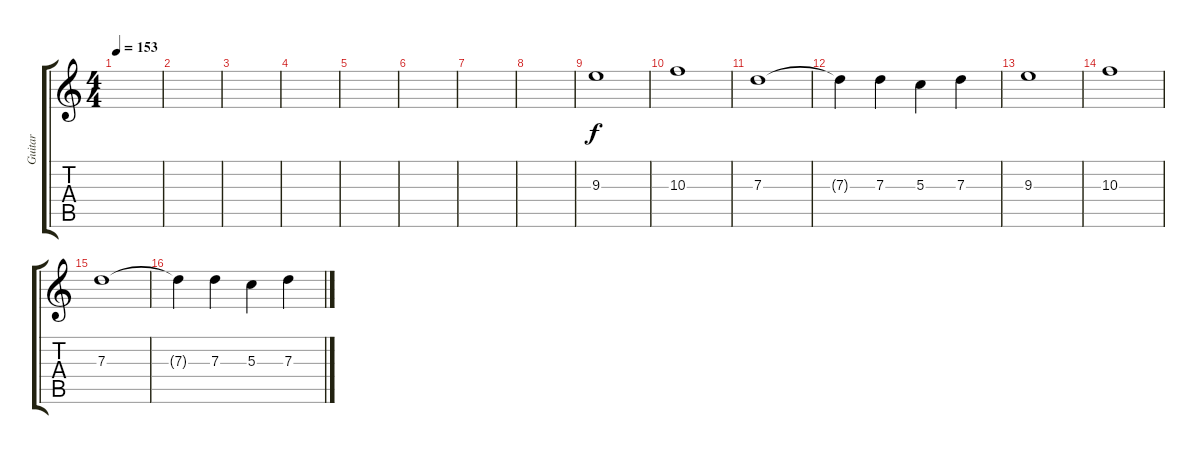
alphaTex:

\track ("Guitar" "Guitar") {instrument distortionguitar}
\staff {score tabs}
\tuning (E4 B3 G3 D3 A2 E2) {hide}
\ts (4 4)
\tempo 153
\clef g2
\ks c
|
|
|
|
|
|
|
|
9.3.1 |
10.3.1 |
7.3.1 |
7.3{t}.4 7.3.4 5.3.4 7.3.4 |
9.3.1 |
10.3.1 |
7.3.1 |
7.3{t}.4 7.3.4 5.3.4 7.3.4
